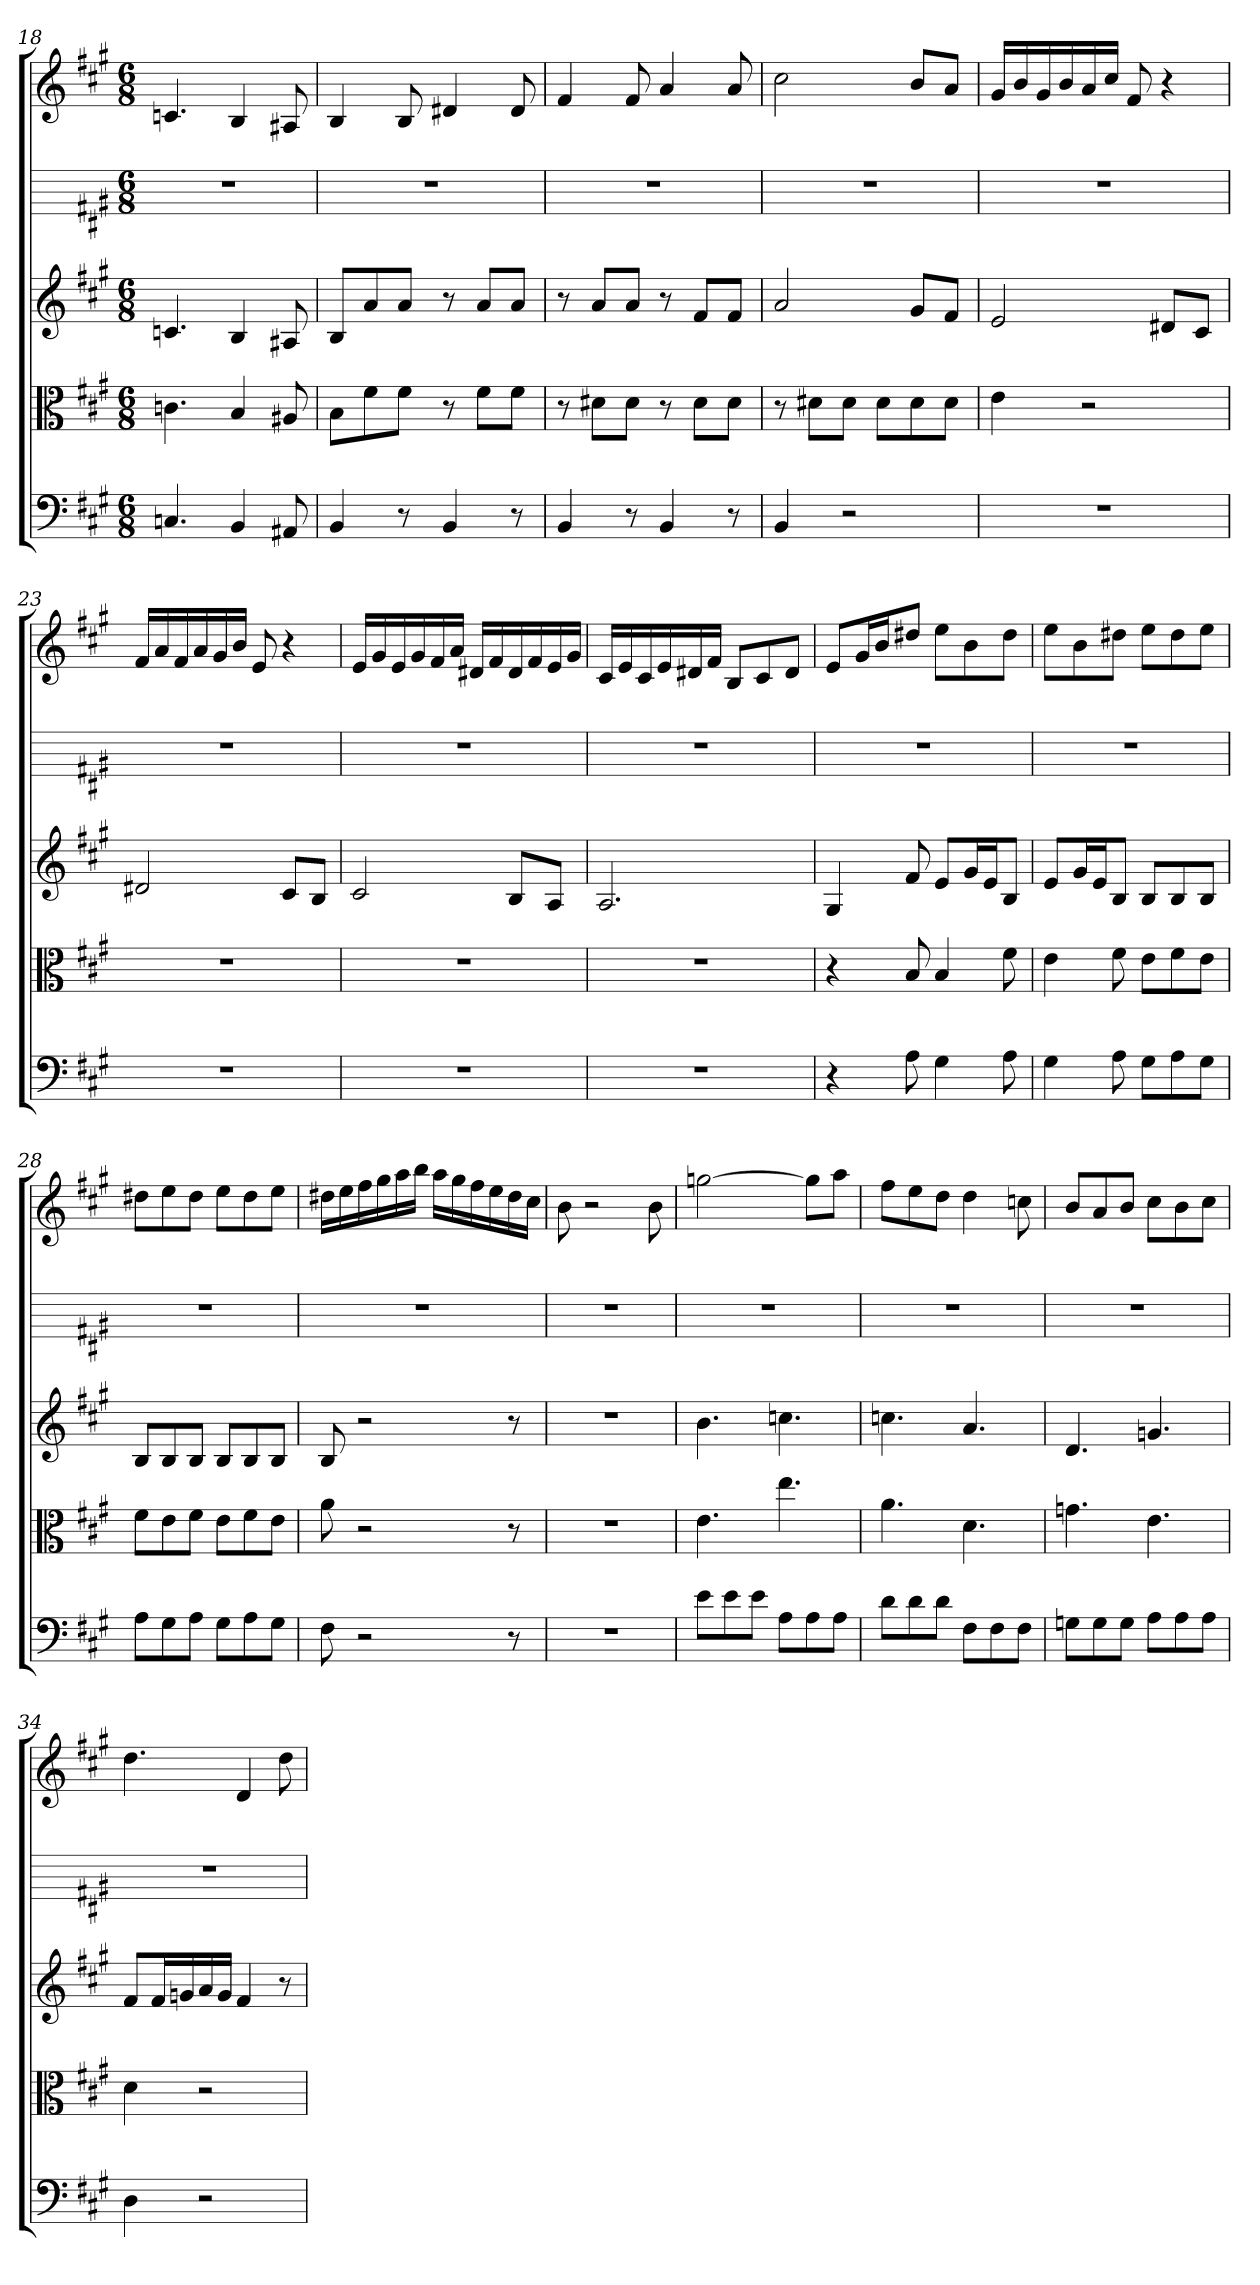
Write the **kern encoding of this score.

**kern	**kern	**kern	**kern	**kern
*part5	*part4	*part3	*part2	*part1
*staff5	*staff4	*staff3	*staff2	*staff1
*clefF4	*clefC3	*	*	*
*k[f#c#g#]	*k[f#c#g#]	*k[f#c#g#]	*k[f#c#g#]	*k[f#c#g#]
*A:	*A:	*A:	*A:	*A:
*M6/8	*M6/8	*M6/8	*M6/8	*M6/8
=18	=18	=18	=18	=18
4.Cn	4.cn	4.cn	2.r	4.cn
4BB	4B	4B	.	4B
8AA#X	8A#X	8A#X	.	8A#X
=19	=19	=19	=19	=19
4BB	8B\L	8BL	2.r	4B
.	8f#\	8a	.	.
8r	8f#\J	8aJ	.	8B
4BB	8r	8r	.	4d#X
.	8f#\L	8aL	.	.
8r	8f#\J	8aJ	.	8d#
=20	=20	=20	=20	=20
4BB	8r	8r	2.r	4f#
.	8d#X\L	8aL	.	.
8r	8d#\J	8aJ	.	8f#
4BB	8r	8r	.	4a
.	8d#\L	8f#L	.	.
8r	8d#\J	8f#J	.	8a
=21	=21	=21	=21	=21
4BB	8r	2a	2.r	2cc#
.	8d#X\L	.	.	.
2r	8d#\J	.	.	.
.	8d#\L	.	.	.
.	8d#\	8g#L	.	8bL
.	8d#\J	8f#J	.	8aJ
=22	=22	=22	=22	=22
2.r	4e	2e	2.r	16g#LL
.	.	.	.	16b
.	.	.	.	16g#
.	.	.	.	16b
.	2r	.	.	16a
.	.	.	.	16cc#JJ
.	.	.	.	8f#
.	.	8d#XL	.	4r
.	.	8c#J	.	.
=23	=23	=23	=23	=23
2.r	2.r	2d#X	2.r	16f#LL
.	.	.	.	16a
.	.	.	.	16f#
.	.	.	.	16a
.	.	.	.	16g#
.	.	.	.	16bJJ
.	.	.	.	8e
.	.	8c#L	.	4r
.	.	8BJ	.	.
=24	=24	=24	=24	=24
2.r	2.r	2c#	2.r	16eLL
.	.	.	.	16g#
.	.	.	.	16e
.	.	.	.	16g#
.	.	.	.	16f#
.	.	.	.	16aJJ
.	.	.	.	16d#XLL
.	.	.	.	16f#
.	.	8BL	.	16d#
.	.	.	.	16f#
.	.	8AJ	.	16e
.	.	.	.	16g#JJ
=25	=25	=25	=25	=25
2.r	2.r	2.A	2.r	16c#LL
.	.	.	.	16e
.	.	.	.	16c#
.	.	.	.	16e
.	.	.	.	16d#X
.	.	.	.	16f#JJ
.	.	.	.	8BL
.	.	.	.	8c#
.	.	.	.	8d#J
=26	=26	=26	=26	=26
4r	4r	4G#	2.r	8eL
.	.	.	.	16g#L
.	.	.	.	16bJ
8A	8B	8f#	.	8dd#XJ
4G#	4B	8eL	.	8eeL
.	.	16g#L	.	8b
.	.	16eJ	.	.
8A	8f#	8BJ	.	8dd#J
=27	=27	=27	=27	=27
4G#	4e	8eL	2.r	8eeL
.	.	16g#L	.	8b
.	.	16eJ	.	.
8A	8f#	8BJ	.	8dd#XJ
8G#\L	8e\L	8BL	.	8eeL
8A\	8f#\	8B	.	8dd#
8G#\J	8e\J	8BJ	.	8eeJ
=28	=28	=28	=28	=28
8A\L	8f#\L	8BL	2.r	8dd#XL
8G#\	8e\	8B	.	8ee
8A\J	8f#\J	8BJ	.	8dd#J
8G#\L	8e\L	8BL	.	8eeL
8A\	8f#\	8B	.	8dd#
8G#\J	8e\J	8BJ	.	8eeJ
=29	=29	=29	=29	=29
8F#	8a	8B	2.r	16dd#XLL
.	.	.	.	16ee
2r	2r	2r	.	16ff#
.	.	.	.	16gg#
.	.	.	.	16aa
.	.	.	.	16bbJJ
.	.	.	.	16aaLL
.	.	.	.	16gg#
.	.	.	.	16ff#
.	.	.	.	16ee
8r	8r	8r	.	16dd#
.	.	.	.	16cc#JJ
=30	=30	=30	=30	=30
2.r	2.r	2.r	2.r	8b
.	.	.	.	2r
.	.	.	.	8b
=31	=31	=31	=31	=31
8e\L	4.e	4.b	2.r	[2ggn
8e\	.	.	.	.
8e\J	.	.	.	.
8A\L	4.ee	4.ccn	.	.
8A\	.	.	.	8ggL]
8A\J	.	.	.	8aaJ
=32	=32	=32	=32	=32
8d\L	4.a	4.ccn	2.r	8ff#L
8d\	.	.	.	8ee
8d\J	.	.	.	8ddJ
8F#\L	4.d	4.a	.	4dd
8F#\	.	.	.	.
8F#\J	.	.	.	8ccn
=33	=33	=33	=33	=33
8Gn\L	4.gn	4.d	2.r	8bL
8G\	.	.	.	8a
8G\J	.	.	.	8bJ
8A\L	4.e	4.gn	.	8cc#L
8A\	.	.	.	8b
8A\J	.	.	.	8cc#J
=34	=34	=34	=34	=34
4D	4d	8f#L	2.r	4.dd
.	.	16f#L	.	.
.	.	16gn	.	.
2r	2r	16a	.	.
.	.	16gJJ	.	.
.	.	4f#	.	4d
.	.	8r	.	8dd
=	=	=	=	=
*-	*-	*-	*-	*-
